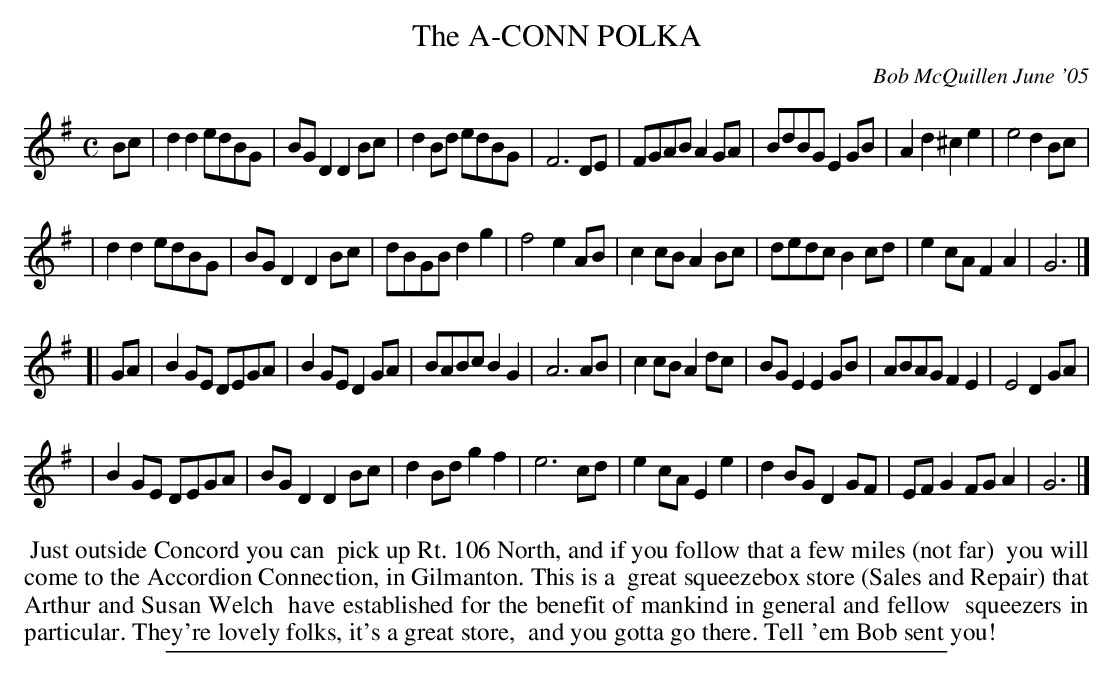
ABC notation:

X:1
T: The A-CONN POLKA
C: Bob McQuillen June '05
M: C
L: 1/8
K: G
Bc \
| d2d2 edBG | BGD2 D2Bc | d2Bd edBG | F6   DE | FGAB A2GA | BdBG E2GB | A2d2 ^c2e2 | e4 d2Bc |
| d2d2 edBG | BGD2 D2Bc | dBGB d2g2 | f4 e2AB | c2cB A2Bc | dedc B2cd | e2cA  F2A2 | G6 |]
[| GA \
| B2GE DEGA | B2GE D2GA | BABc B2G2 | A6 AB | c2cB A2dc | BGE2 E2GB | ABAG F2E2 | E4 D2GA |
| B2GE DEGA | BGD2 D2Bc | d2Bd g2f2 | e6 cd | e2cA E2e2 | d2BG D2GF | EFG2 FGA2 | G6 |]
